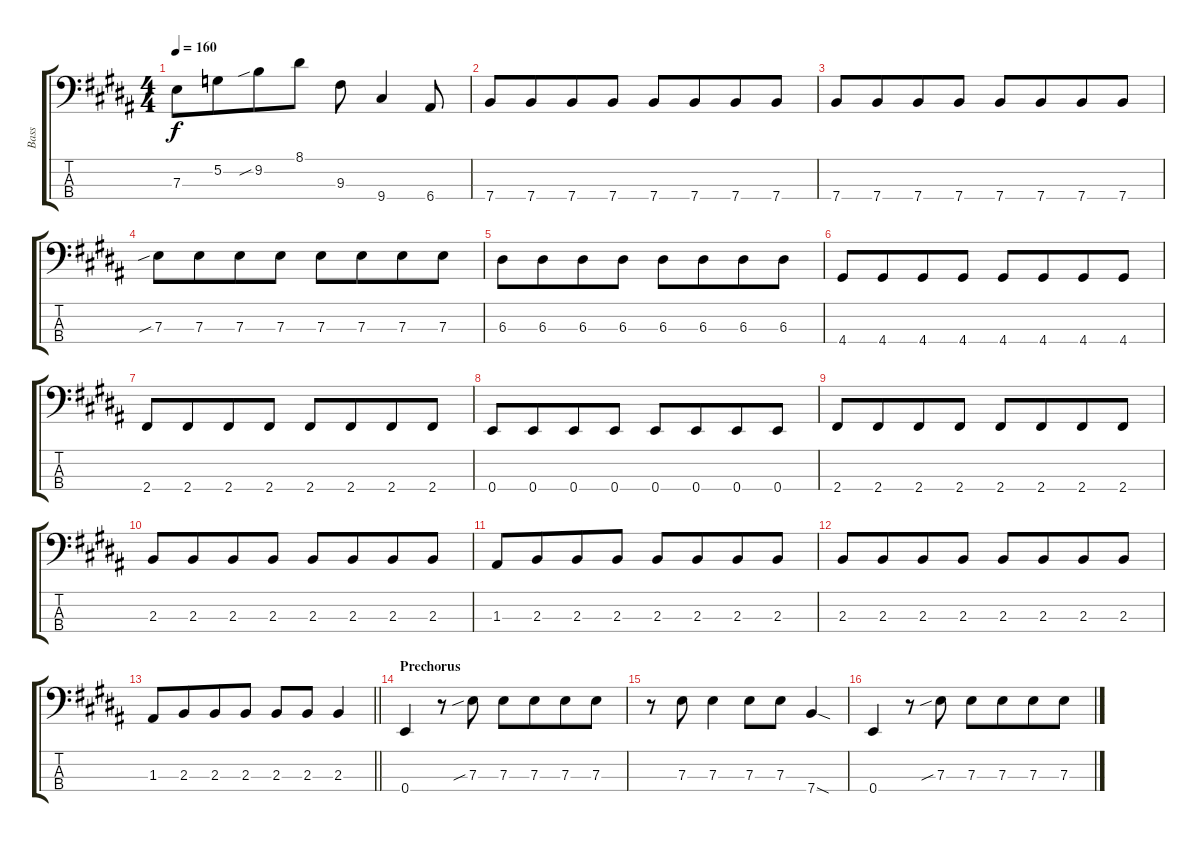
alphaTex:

\track ("Bass" "Bass") {instrument electricbassfinger}
\staff {score tabs}
\tuning (G2 D2 A1 E1) {hide}
\ts (4 4)
\tempo 160
\clef f4
\ks b
7.3.8{dy f} 5.2.8{beam merge} 9.2{sib}.8 8.1.8 9.3.8 9.4.4 6.4.8 |
7.4.8 7.4.8{beam merge} 7.4.8 7.4.8 7.4.8 7.4.8{beam merge} 7.4.8 7.4.8 |
7.4.8 7.4.8{beam merge} 7.4.8 7.4.8 7.4.8 7.4.8{beam merge} 7.4.8 7.4.8 |
7.3{sib}.8 7.3.8{beam merge} 7.3.8 7.3.8 7.3.8 7.3.8{beam merge} 7.3.8 7.3.8 |
6.3.8 6.3.8{beam merge} 6.3.8 6.3.8 6.3.8 6.3.8{beam merge} 6.3.8 6.3.8 |
4.4.8 4.4.8{beam merge} 4.4.8 4.4.8 4.4.8 4.4.8{beam merge} 4.4.8 4.4.8 |
2.4.8 2.4.8{beam merge} 2.4.8 2.4.8 2.4.8 2.4.8{beam merge} 2.4.8 2.4.8 |
0.4.8 0.4.8{beam merge} 0.4.8 0.4.8 0.4.8 0.4.8{beam merge} 0.4.8 0.4.8 |
2.4.8 2.4.8{beam merge} 2.4.8 2.4.8 2.4.8 2.4.8{beam merge} 2.4.8 2.4.8 |
2.3.8 2.3.8{beam merge} 2.3.8 2.3.8 2.3.8 2.3.8{beam merge} 2.3.8 2.3.8 |
1.3.8 2.3.8{beam merge} 2.3.8 2.3.8 2.3.8 2.3.8{beam merge} 2.3.8 2.3.8 |
2.3.8 2.3.8{beam merge} 2.3.8 2.3.8 2.3.8 2.3.8{beam merge} 2.3.8 2.3.8 |
\barLineRight lightlight
1.3.8 2.3.8{beam merge} 2.3.8 2.3.8 2.3.8 2.3.8 2.3.4 |
\section ("" "Prechorus")
0.4.4 r.8 7.3{sib}.8 7.3.8 7.3.8{beam merge} 7.3.8 7.3.8 |
r.8 7.3.8 7.3.4 7.3.8 7.3.8 7.4{sod}.4 |
0.4.4 r.8 7.3{sib}.8 7.3.8 7.3.8{beam merge} 7.3.8 7.3.8
